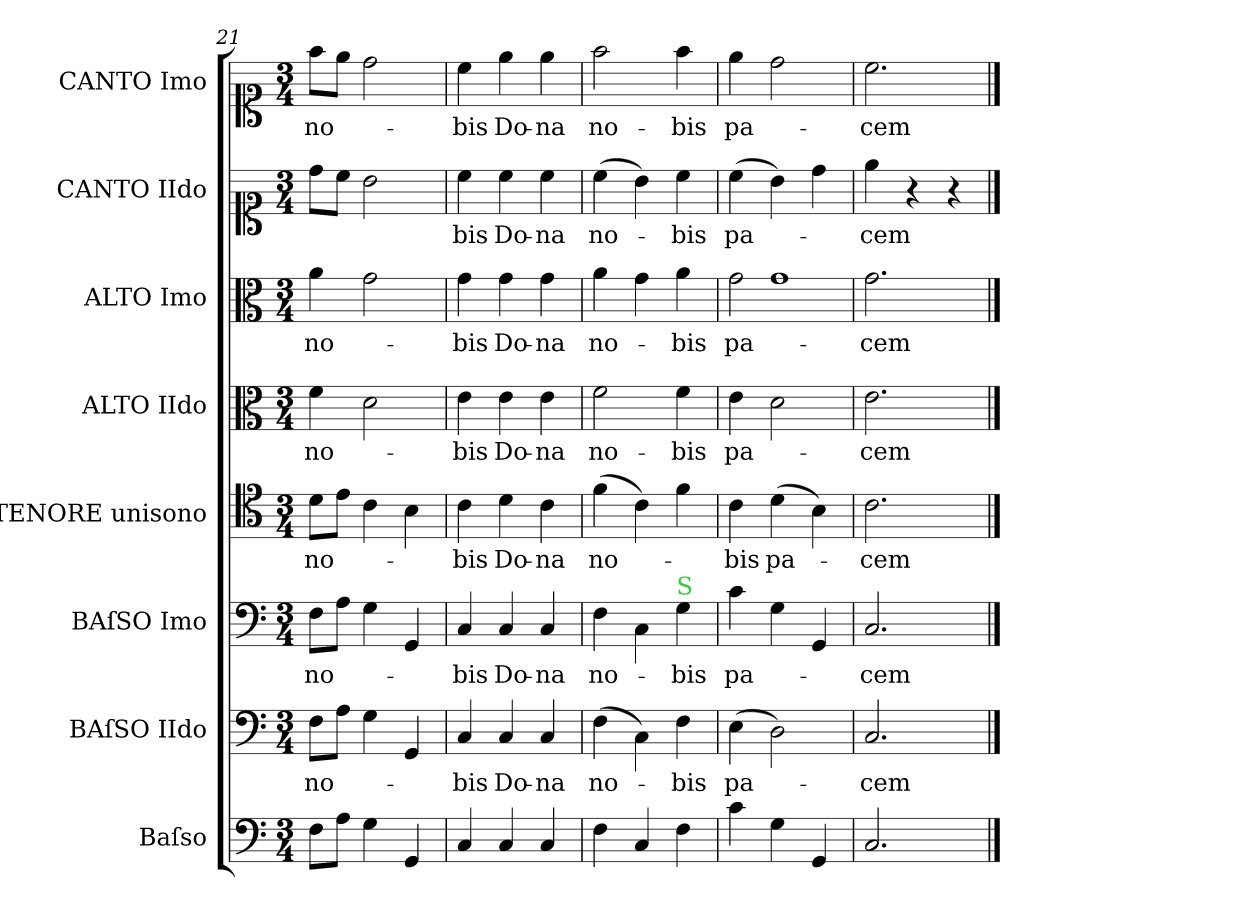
**kern	**kern	**text	**kern	**text	**kern	**text	**kern	**text	**kern	**text	**kern	**text	**kern	**text
*part8	*part7	*part7	*part6	*part6	*part5	*part5	*part4	*part4	*part3	*part3	*part2	*part2	*part1	*part1
*staff8	*staff7	*staff7	*staff6	*staff6	*staff5	*staff5	*staff4	*staff4	*staff3	*staff3	*staff2	*staff2	*staff1	*staff1
*I"Baſso	*I"BAſSO IIdo	*	*I"BAſSO Imo	*	*I"TENORE unisono	*	*I"ALTO IIdo	*	*I"ALTO Imo	*	*I"CANTO IIdo	*	*I"CANTO Imo	*
*	*I'B 2	*	*I'B 1	*	*I'T	*	*I'A 2	*	*I'A 1	*	*	*	*	*
*clefF4	*clefF4	*	*clefF4	*	*clefC4	*	*clefC3	*	*clefC3	*	*clefC1	*	*clefC1	*
*k[]	*k[]	*	*k[]	*	*k[]	*	*k[]	*	*k[]	*	*k[]	*	*k[]	*
*C:	*C:	*	*C:	*	*C:	*	*C:	*	*C:	*	*C:	*	*C:	*
*M3/4	*M3/4	*	*M3/4	*	*M3/4	*	*M3/4	*	*M3/4	*	*M3/4	*	*M3/4	*
=21	=21	=21	=21	=21	=21	=21	=21	=21	=21	=21	=21	=21	=21	=21
8F\L	8F\L	no-	8F\L	no-	8d\L	no-	4f\	no-	4a\	no-	8dd\L	.	8ff\L	no-
8A\J	8A\J	.	8A\J	.	8e\J	.	.	.	.	.	8cc\J	.	8ee\J	.
4G\	4G\	.	4G\	.	4c\	.	2d\	.	2g\	.	2b\	.	2dd\	.
4GG/	4GG/	.	4GG/	.	4B\	.	.	.	.	.	.	.	.	.
=22	=22	=22	=22	=22	=22	=22	=22	=22	=22	=22	=22	=22	=22	=22
4C/	4C/	-bis	4C/	-bis	4c\	bis	4e\	-bis	4g\	-bis	4cc\	-bis	4cc\	-bis
4C/	4C/	Do-	4C/	Do-	4d\	Do-	4e\	Do-	4g\	Do-	4cc\	Do-	4ee\	Do-
4C/	4C/	-na	4C/	-na	4c\	-na	4e\	-na	4g\	-na	4cc\	-na	4ee\	-na
=23	=23	=23	=23	=23	=23	=23	=23	=23	=23	=23	=23	=23	=23	=23
4F\	(4F\	no-	4F\	no-	(4f\	no-	2f\	no-	4a\	no-	(4cc\	no-	2ff\	no-
4C/	4C\)	.	4C\	.	4c\)	.	.	.	4g\	.	4b\)	.	.	.
!	!	!	!LO:TX:a:color=limegreen:t=S	!	!	!	!	!	!	!	!	!	!	!
4F\	4F\	-bis	4G\	-bis	4f\	.	4f\	-bis	4a\	-bis	4cc\	-bis	4ff\	-bis
=24	=24	=24	=24	=24	=24	=24	=24	=24	=24	=24	=24	=24	=24	=24
!	!	!	!	!	!	!	!	!	!LO:N:vis=2	!	!	!	!	!
4c\	(4E\	pa-	4c\	pa-	4c\	-bis	4e\	pa-	4g\	pa-	(4cc\	pa-	4ee\	pa-
!	!	!	!	!	!	!	!	!	!LO:N:vis=1	!	!	!	!	!
4G\	2D\)	.	4G\	.	(4d\	pa-	2d\	.	2g\	.	4b\)	.	2dd\	.
4GG/	.	.	4GG/	.	4B\)	.	.	.	.	.	4dd\	.	.	.
=25	=25	=25	=25	=25	=25	=25	=25	=25	=25	=25	=25	=25	=25	=25
2.C/	2.C/	-cem	2.C/	-cem	2.c\	-cem	2.e\	-cem	2.g\	-cem	4ee\	-cem	2.cc\	-cem
.	.	.	.	.	.	.	.	.	.	.	4r	.	.	.
.	.	.	.	.	.	.	.	.	.	.	4r	.	.	.
==	==	==	==	==	==	==	==	==	==	==	==	==	==	==
*-	*-	*-	*-	*-	*-	*-	*-	*-	*-	*-	*-	*-	*-	*-
